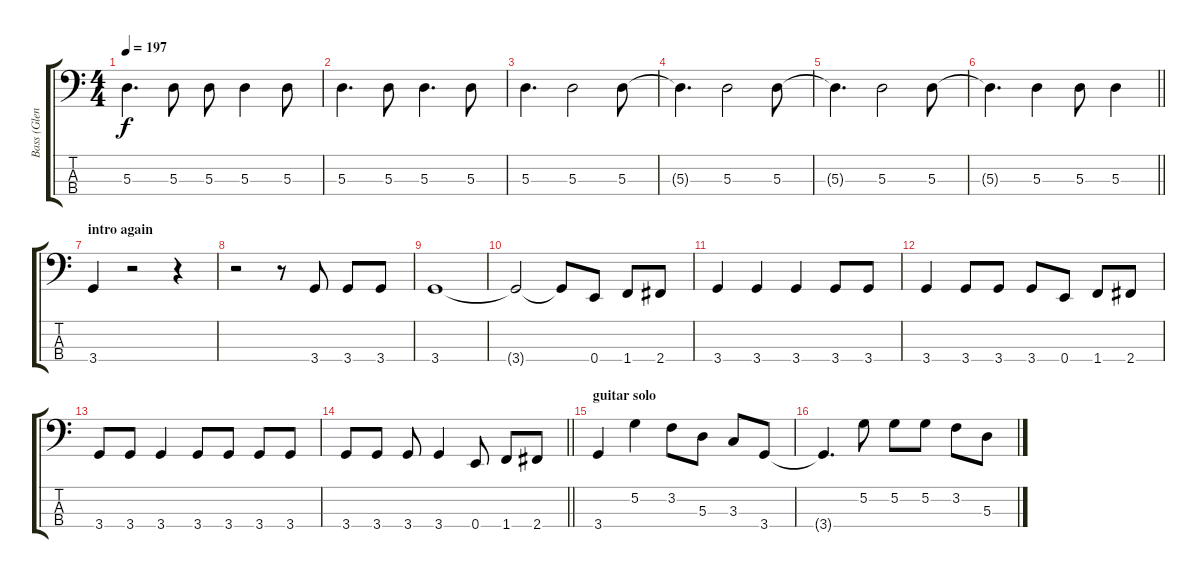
\track ("Bass (Glenn)" "Bass (Glen") {instrument electricbasspick}
\staff {score tabs}
\tuning (G2 D2 A1 E1) {hide}
\ts (4 4)
\tempo 197
\clef f4
\ks c
5.3.4{d dy f} 5.3.8 5.3.8 5.3.4 5.3.8 |
5.3.4{d} 5.3.8 5.3.4{d} 5.3.8 |
5.3.4{d} 5.3.2 5.3.8 |
5.3{t}.4{d} 5.3.2 5.3.8 |
5.3{t}.4{d} 5.3.2 5.3.8 |
\barLineRight lightlight
5.3{t}.4{d} 5.3.4 5.3.8 5.3.4 |
\section ("" "intro again")
3.4.4 r.2 r.4 |
r.2 r.8 3.4.8 3.4.8 3.4.8 |
3.4.1 |
3.4{t}.2 3.4{t}.8 0.4.8 1.4.8 2.4.8 |
3.4.4 3.4.4 3.4.4 3.4.8 3.4.8 |
3.4.4 3.4.8 3.4.8 3.4.8 0.4.8 1.4.8 2.4.8 |
3.4.8 3.4.8 3.4.4 3.4.8 3.4.8 3.4.8 3.4.8 |
\barLineRight lightlight
3.4.8 3.4.8 3.4.8 3.4.4 0.4.8 1.4.8 2.4.8 |
\section ("" "guitar solo")
3.4.4 5.2.4 3.2.8 5.3.8 3.3.8 3.4.8 |
3.4{t}.4{d} 5.2.8 5.2.8 5.2.8 3.2.8 5.3.8
